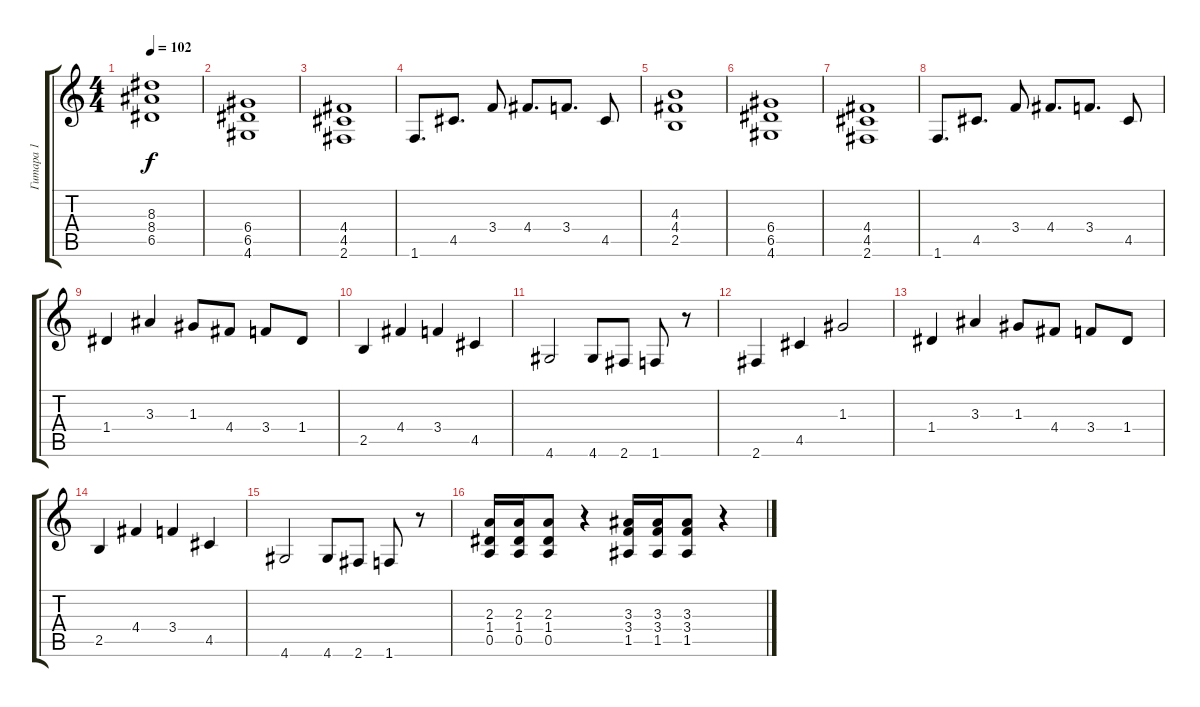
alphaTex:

\track ("Гитара 1" "Гитара 1") {instrument overdrivenguitar}
\staff {score tabs}
\tuning (E4 B3 G3 D3 A2 E2) {hide}
\ts (4 4)
\tempo 102
\clef g2
\ks c
(8.3{t} 8.4{t} 6.5{t}).1{dy f} |
(6.4 6.5 4.6).1 |
(4.4 4.5 2.6).1 |
1.6.8{d} 4.5.8{d} 3.4.8 4.4.8{d} 3.4.8{d} 4.5.8 |
(4.3 4.4 2.5).1 |
(6.4 6.5 4.6).1 |
(4.4 4.5 2.6).1 |
1.6.8{d} 4.5.8{d} 3.4.8 4.4.8{d} 3.4.8{d} 4.5.8 |
1.4.4 3.3.4 1.3.8 4.4.8 3.4.8 1.4.8 |
2.5.4 4.4.4 3.4.4 4.5.4 |
4.6.2 4.6.8 2.6.8 1.6.8 r.8 |
2.6.4 4.5.4 1.3.2 |
1.4.4 3.3.4 1.3.8 4.4.8 3.4.8 1.4.8 |
2.5.4 4.4.4 3.4.4 4.5.4 |
4.6.2 4.6.8 2.6.8 1.6.8 r.8 |
(2.3 1.4 0.5).16 (2.3 1.4 0.5).16 (2.3 1.4 0.5).8 r.4 (3.3 3.4 1.5).16 (3.3 3.4 1.5).16 (3.3 3.4 1.5).8 r.4
